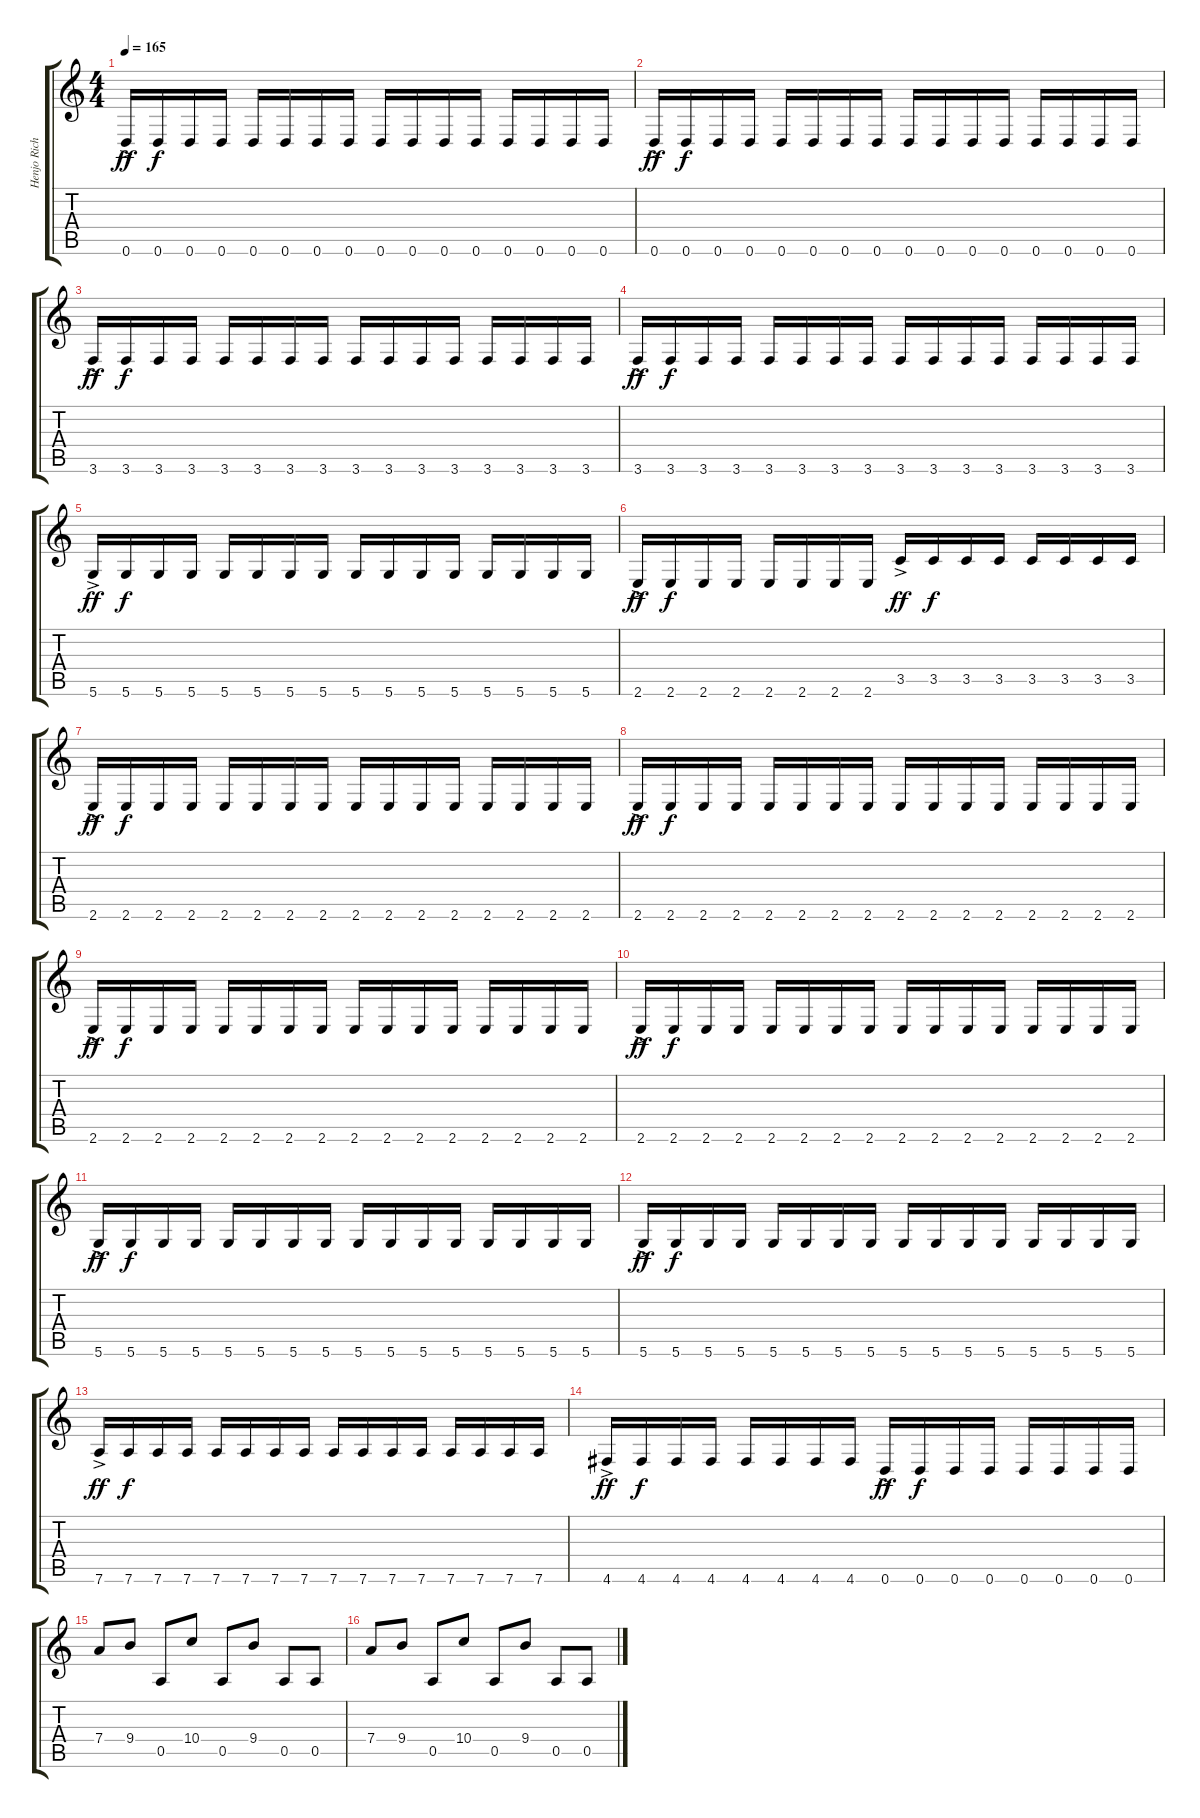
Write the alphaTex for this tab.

\track ("Henjo Richter" "Henjo Rich") {instrument electricguitarclean}
\staff {score tabs}
\tuning (E4 B3 G3 D3 A2 D2) {hide}
\ts (4 4)
\tempo 165
\clef g2
\ks c
0.6{ac}.16{dy ff} 0.6.16{dy f} 0.6.16 0.6.16 0.6.16 0.6.16 0.6.16 0.6.16 0.6.16 0.6.16 0.6.16 0.6.16 0.6.16 0.6.16 0.6.16 0.6.16 |
0.6{ac}.16{dy ff} 0.6.16{dy f} 0.6.16 0.6.16 0.6.16 0.6.16 0.6.16 0.6.16 0.6.16 0.6.16 0.6.16 0.6.16 0.6.16 0.6.16 0.6.16 0.6.16 |
3.6{ac}.16{dy ff} 3.6.16{dy f} 3.6.16 3.6.16 3.6.16 3.6.16 3.6.16 3.6.16 3.6.16 3.6.16 3.6.16 3.6.16 3.6.16 3.6.16 3.6.16 3.6.16 |
3.6{ac}.16{dy ff} 3.6.16{dy f} 3.6.16 3.6.16 3.6.16 3.6.16 3.6.16 3.6.16 3.6.16 3.6.16 3.6.16 3.6.16 3.6.16 3.6.16 3.6.16 3.6.16 |
5.6{ac}.16{dy ff} 5.6.16{dy f} 5.6.16 5.6.16 5.6.16 5.6.16 5.6.16 5.6.16 5.6.16 5.6.16 5.6.16 5.6.16 5.6.16 5.6.16 5.6.16 5.6.16 |
2.6{ac}.16{dy ff} 2.6.16{dy f} 2.6.16 2.6.16 2.6.16 2.6.16 2.6.16 2.6.16 3.5{ac}.16{dy ff} 3.5.16{dy f} 3.5.16 3.5.16 3.5.16 3.5.16 3.5.16 3.5.16 |
2.6{ac}.16{dy ff} 2.6.16{dy f} 2.6.16 2.6.16 2.6.16 2.6.16 2.6.16 2.6.16 2.6.16 2.6.16 2.6.16 2.6.16 2.6.16 2.6.16 2.6.16 2.6.16 |
2.6{ac}.16{dy ff} 2.6.16{dy f} 2.6.16 2.6.16 2.6.16 2.6.16 2.6.16 2.6.16 2.6.16 2.6.16 2.6.16 2.6.16 2.6.16 2.6.16 2.6.16 2.6.16 |
2.6{ac}.16{dy ff} 2.6.16{dy f} 2.6.16 2.6.16 2.6.16 2.6.16 2.6.16 2.6.16 2.6.16 2.6.16 2.6.16 2.6.16 2.6.16 2.6.16 2.6.16 2.6.16 |
2.6{ac}.16{dy ff} 2.6.16{dy f} 2.6.16 2.6.16 2.6.16 2.6.16 2.6.16 2.6.16 2.6.16 2.6.16 2.6.16 2.6.16 2.6.16 2.6.16 2.6.16 2.6.16 |
5.6{ac}.16{dy ff} 5.6.16{dy f} 5.6.16 5.6.16 5.6.16 5.6.16 5.6.16 5.6.16 5.6.16 5.6.16 5.6.16 5.6.16 5.6.16 5.6.16 5.6.16 5.6.16 |
5.6{ac}.16{dy ff} 5.6.16{dy f} 5.6.16 5.6.16 5.6.16 5.6.16 5.6.16 5.6.16 5.6.16 5.6.16 5.6.16 5.6.16 5.6.16 5.6.16 5.6.16 5.6.16 |
7.6{ac}.16{dy ff} 7.6.16{dy f} 7.6.16 7.6.16 7.6.16 7.6.16 7.6.16 7.6.16 7.6.16 7.6.16 7.6.16 7.6.16 7.6.16 7.6.16 7.6.16 7.6.16 |
4.6{ac}.16{dy ff} 4.6.16{dy f} 4.6.16 4.6.16 4.6.16 4.6.16 4.6.16 4.6.16 0.6{ac}.16{dy ff} 0.6.16{dy f} 0.6.16 0.6.16 0.6.16 0.6.16 0.6.16 0.6.16 |
7.4.8 9.4.8 0.5.8 10.4.8 0.5.8 9.4.8 0.5.8 0.5.8 |
7.4.8 9.4.8 0.5.8 10.4.8 0.5.8 9.4.8 0.5.8 0.5.8
